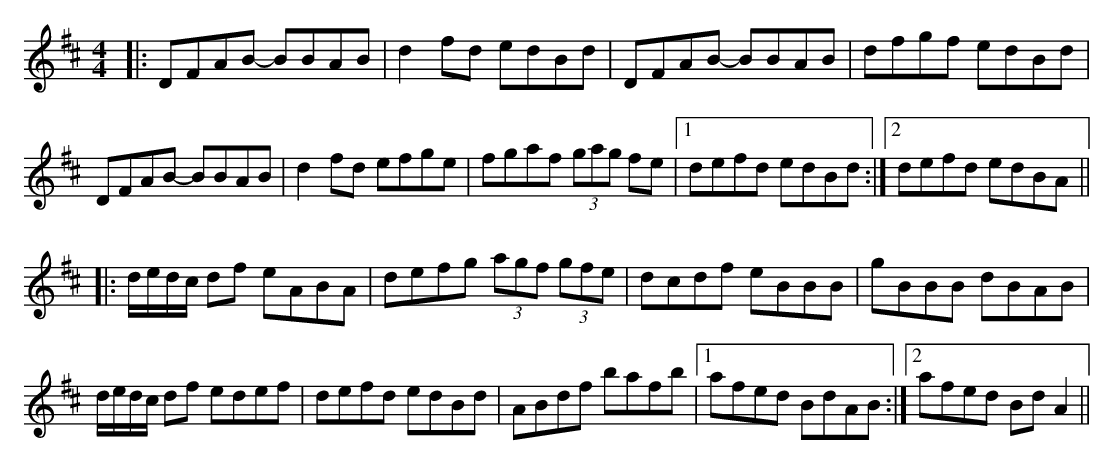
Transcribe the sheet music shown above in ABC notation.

X:1
M:4/4
K:D
|:DFAB- BBAB|d2fd edBd|DFAB- BBAB|dfgf edBd|
DFAB- BBAB|d2fd efge|fgaf (3gag fe|1 defd edBd:|2 defd edBA||
|:d/e/d/c/ df eABA|defg (3agf (3gfe|dcdf eBBB|gBBB dBAB|
d/e/d/c/ df edef|defd edBd|ABdf bafb|1 afed BdAB:|2 afed BdA2||
